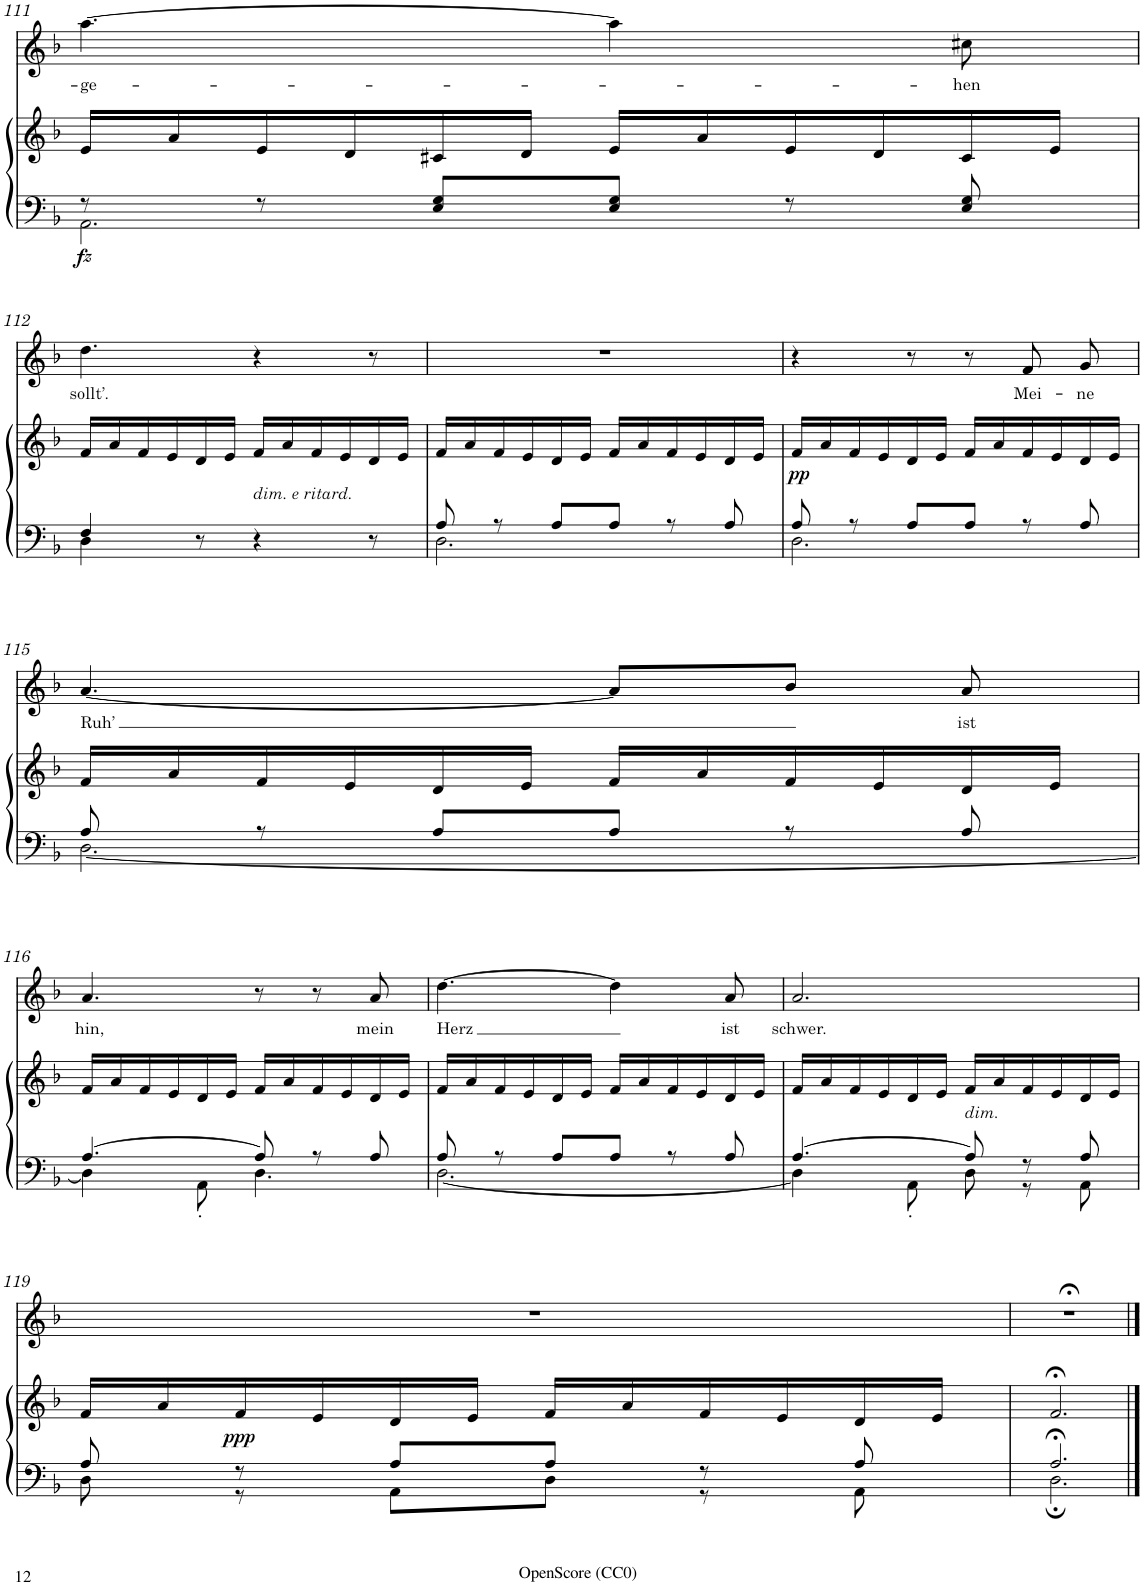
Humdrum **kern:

**kern	**kern	**dynam	**kern	**text
*part2	*part2	*part2	*part1	*part1
*staff3	*staff2	*staff2/3	*staff1	*staff1
*I"Pianoforte	*	*	*I"Singstimme Voice	*
*I'Pno	*	*	*	*
!!LO:PB:g=z
*clefF4	*clefG2	*	*clefG2	*
*k[b-]	*k[b-]	*	*k[b-]	*
*M6/8	*M6/8	*	*M6/8	*
=111	=111	=111	=111	=111
*^	*	*	*	*
!	!	!	!LO:DY:b=2	!	!LO:LY:b
8r	2.AA\	16e/LL	fz	[4.aa\	-ge-
.	.	16a/	.	.	.
8r	.	16e/	.	.	.
.	.	16d/	.	.	.
8E/ 8G/L	.	16c#X/	.	.	.
.	.	16d/JJ	.	.	.
8E/ 8G/J	.	16e/LL	.	4aa\]	.
.	.	16a/	.	.	.
8r	.	16e/	.	.	.
.	.	16d/	.	.	.
!	!	!	!	!	!LO:LY:b
8E/ 8G/	.	16c#/	.	8cc#X\	-hen
.	.	16e/JJ	.	.	.
!!LO:LB:g=z
=112	=112	=112	=112	=112	=112
!	!	!	!	!	!LO:LY:b
4F/	4D\	16f/LL	.	4.dd\	sollt’.
.	.	16a/	.	.	.
.	.	16f/	.	.	.
.	.	16e/	.	.	.
8r	2ryy	16d/	.	.	.
.	.	16e/JJ	.	.	.
!	!	!LO:TX:b:i:t=dim. e ritard.	!	!	!
4r	.	16f/LL	.	4r	.
.	.	16a/	.	.	.
.	.	16f/	.	.	.
.	.	16e/	.	.	.
8r	.	16d/	.	8r	.
.	.	16e/JJ	.	.	.
=113	=113	=113	=113	=113	=113
8A/	2.D\	16f/LL	.	2.r	.
.	.	16a/	.	.	.
8r	.	16f/	.	.	.
.	.	16e/	.	.	.
8A/L	.	16d/	.	.	.
.	.	16e/JJ	.	.	.
8A/J	.	16f/LL	.	.	.
.	.	16a/	.	.	.
8r	.	16f/	.	.	.
.	.	16e/	.	.	.
8A/	.	16d/	.	.	.
.	.	16e/JJ	.	.	.
=114	=114	=114	=114	=114	=114
!	!	!	!LO:DY:b	!	!
8A/	2.D\	16f/LL	pp	4r	.
.	.	16a/	.	.	.
8r	.	16f/	.	.	.
.	.	16e/	.	.	.
8A/L	.	16d/	.	8r	.
.	.	16e/JJ	.	.	.
8A/J	.	16f/LL	.	8r	.
.	.	16a/	.	.	.
!	!	!	!	!	!LO:LY:b
8r	.	16f/	.	8f/	Mei-
.	.	16e/	.	.	.
!	!	!	!	!	!LO:LY:b
8A/	.	16d/	.	8g/	-ne
.	.	16e/JJ	.	.	.
!!LO:LB:g=z
=115	=115	=115	=115	=115	=115
!	!	!	!	!	!LO:LY:b
8A/	[2.D\	16f/LL	.	[4.a/	Ruh’
.	.	16a/	.	.	.
8r	.	16f/	.	.	.
.	.	16e/	.	.	.
8A/L	.	16d/	.	.	.
.	.	16e/JJ	.	.	.
8A/J	.	16f/LL	.	8a/L]	.
.	.	16a/	.	.	.
8r	.	16f/	.	8b-/J	.
.	.	16e/	.	.	.
!	!	!	!	!	!LO:LY:b
8A/	.	16d/	.	8a/	ist
.	.	16e/JJ	.	.	.
!!LO:LB:g=z
=116	=116	=116	=116	=116	=116
!	!	!	!	!	!LO:LY:b
[4.A/	4D\]	16f/LL	.	4.a/	hin,
.	.	16a/	.	.	.
.	.	16f/	.	.	.
.	.	16e/	.	.	.
.	8AA'\	16d/	.	.	.
.	.	16e/JJ	.	.	.
8A/]	4.D\	16f/LL	.	8r	.
.	.	16a/	.	.	.
8r	.	16f/	.	8r	.
.	.	16e/	.	.	.
!	!	!	!	!	!LO:LY:b
8A/	.	16d/	.	8a/	mein
.	.	16e/JJ	.	.	.
=117	=117	=117	=117	=117	=117
!	!	!	!	!	!LO:LY:b
8A/	[2.D\	16f/LL	.	[4.dd\	Herz
.	.	16a/	.	.	.
8r	.	16f/	.	.	.
.	.	16e/	.	.	.
8A/L	.	16d/	.	.	.
.	.	16e/JJ	.	.	.
8A/J	.	16f/LL	.	4dd\]	.
.	.	16a/	.	.	.
8r	.	16f/	.	.	.
.	.	16e/	.	.	.
!	!	!	!	!	!LO:LY:b
8A/	.	16d/	.	8a/	ist
.	.	16e/JJ	.	.	.
=118	=118	=118	=118	=118	=118
!	!	!	!	!	!LO:LY:b
[4.A/	4D\]	16f/LL	.	2.a/	schwer.
.	.	16a/	.	.	.
.	.	16f/	.	.	.
.	.	16e/	.	.	.
.	8AA'\	16d/	.	.	.
.	.	16e/JJ	.	.	.
!	!	!LO:TX:b:i:t=dim.	!	!	!
8A/]	8D\	16f/LL	.	.	.
.	.	16a/	.	.	.
8r	8r	16f/	.	.	.
.	.	16e/	.	.	.
8A/	8AA\	16d/	.	.	.
.	.	16e/JJ	.	.	.
!!LO:LB:g=z
=119	=119	=119	=119	=119	=119
8A/	8D\	16f/LL	.	2.r	.
.	.	16a/	.	.	.
!	!	!	!LO:DY:b	!	!
8r	8r	16f/	ppp	.	.
.	.	16e/	.	.	.
8A/L	8AA\L	16d/	.	.	.
.	.	16e/JJ	.	.	.
8A/J	8D\J	16f/LL	.	.	.
.	.	16a/	.	.	.
8r	8r	16f/	.	.	.
.	.	16e/	.	.	.
8A/	8AA\	16d/	.	.	.
.	.	16e/JJ	.	.	.
=120	=120	=120	=120	=120	=120
2.A;</	2.D;\	2.f;</	.	2.r;<	.
*v	*v	*	*	*	*
==	==	==	==	==
*-	*-	*-	*-	*-
